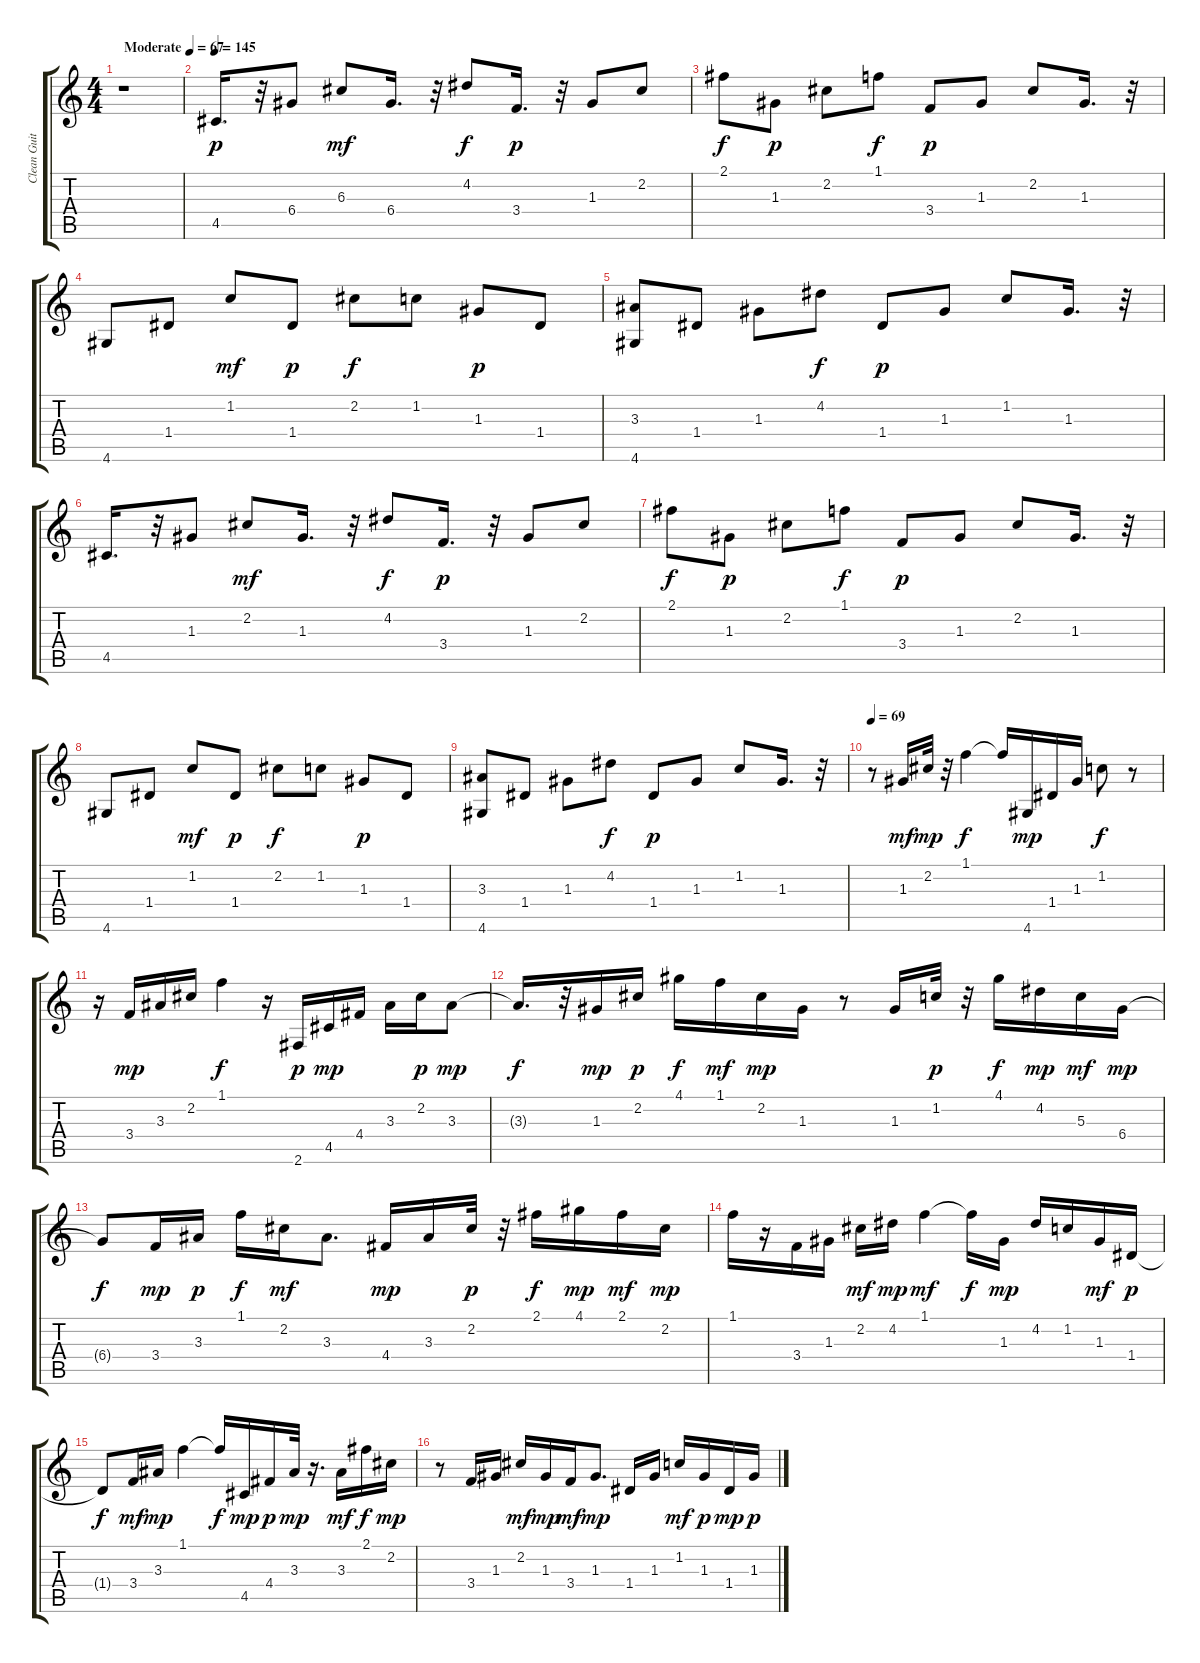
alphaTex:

\track ("Clean Guitar" "Clean Guit") {instrument electricguitarclean}
\staff {score tabs}
\tuning (E4 B3 G3 D3 A2 E2) {hide}
\ts (4 4)
\tempo (67 "Moderate")
\clef g2
\ks c
r.1{dy p instrument electricguitarclean} |
\tempo 145
4.5.16{d} r.32 6.4.8 6.3.8{dy mf} 6.4.16{d} r.32 4.2.8{dy f} 3.4.16{d dy p} r.32 1.3.8 2.2.8 |
2.1.8{dy f} 1.3.8{dy p} 2.2.8 1.1.8{dy f} 3.4.8{dy p} 1.3.8 2.2.8 1.3.16{d} r.32 |
4.6.8 1.4.8 1.2.8{dy mf} 1.4.8{dy p} 2.2.8{dy f} 1.2.8 1.3.8{dy p} 1.4.8 |
(3.3 4.6).8 1.4.8 1.3.8 4.2.8{dy f} 1.4.8{dy p} 1.3.8 1.2.8 1.3.16{d} r.32 |
4.5.16{d} r.32 1.3.8 2.2.8{dy mf} 1.3.16{d} r.32 4.2.8{dy f} 3.4.16{d dy p} r.32 1.3.8 2.2.8 |
2.1.8{dy f} 1.3.8{dy p} 2.2.8 1.1.8{dy f} 3.4.8{dy p} 1.3.8 2.2.8 1.3.16{d} r.32 |
4.6.8 1.4.8 1.2.8{dy mf} 1.4.8{dy p} 2.2.8{dy f} 1.2.8 1.3.8{dy p} 1.4.8 |
(3.3 4.6).8 1.4.8 1.3.8 4.2.8{dy f} 1.4.8{dy p} 1.3.8 1.2.8 1.3.16{d} r.32 |
\tempo 69
r.8 1.3.16{dy mf} 2.2.32{dy mp} r.32 1.1.4{dy f} 1.1{t}.16 4.6.16{dy mp} 1.4.16 1.3.16 1.2.8{dy f} r.8 |
r.16 3.4.16{dy mp} 3.3.16 2.2.16 1.1.4{dy f} r.16 2.6.16{dy p} 4.5.16{dy mp} 4.4.16 3.3.16 2.2.16{dy p} 3.3.8{dy mp} |
3.3{t}.16{d dy f} r.32 1.3.16{dy mp} 2.2.16{dy p} 4.1.16{dy f} 1.1.16{dy mf} 2.2.16{dy mp} 1.3.16 r.8 1.3.16 1.2.32{dy p} r.32 4.1.16{dy f} 4.2.16{dy mp} 5.3.16{dy mf} 6.4.16{dy mp} |
6.4{t}.8{dy f} 3.4.16{dy mp} 3.3.16{dy p} 1.1.16{dy f} 2.2.16{dy mf} 3.3.8{d} 4.4.16{dy mp} 3.3.16 2.2.32{dy p} r.32 2.1.16{dy f} 4.1.16{dy mp} 2.1.16{dy mf} 2.2.16{dy mp} |
1.1.16 r.16 3.4.16 1.3.16 2.2.16{dy mf} 4.2.16{dy mp} 1.1.4{dy mf} 1.1{t}.16{dy f} 1.3.16{dy mp} 4.2.16 1.2.16 1.3.16{dy mf} 1.4.16{dy p} |
1.4{t}.8{dy f} 3.4.16{dy mf} 3.3.16{dy mp} 1.1.4 1.1{t}.16{dy f} 4.5.16{dy mp} 4.4.16{dy p} 3.3.32{dy mp} r.16{d} 3.3.16{dy mf} 2.1.16{dy f} 2.2.16{dy mp} |
r.8 3.4.16 1.3.16 2.2.16{dy mf} 1.3.16{dy mp} 3.4.16{dy mf} 1.3.8{d dy mp} 1.4.16 1.3.16 1.2.16{dy mf} 1.3.16{dy p} 1.4.16{dy mp} 1.3.16{dy p}
